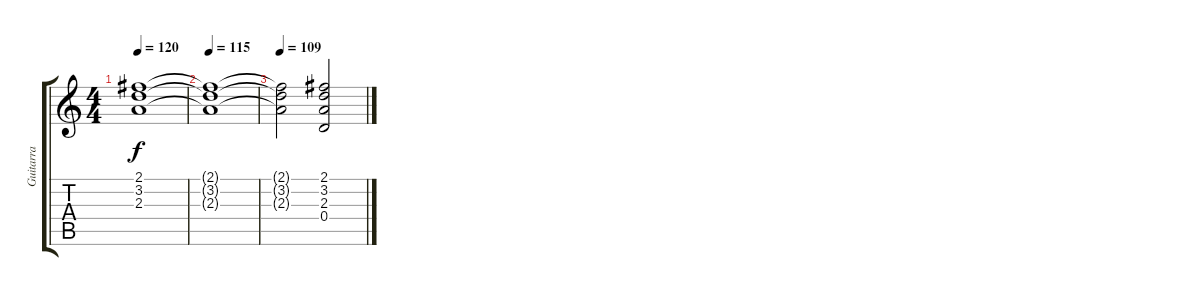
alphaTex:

\track ("Guitarra" "Guitarra") {instrument overdrivenguitar}
\staff {score tabs}
\tuning (E4 B3 G3 D3 A2 E2) {hide}
\ts (4 4)
\tempo 120
\clef g2
\ks c
(2.1{t} 3.2{t} 2.3{t}).1{dy f} |
\tempo 115
(2.1{t} 3.2{t} 2.3{t}).1 |
\tempo 109
(2.1{t} 3.2{t} 2.3{t}).2 (2.1 3.2 2.3 0.4).2
